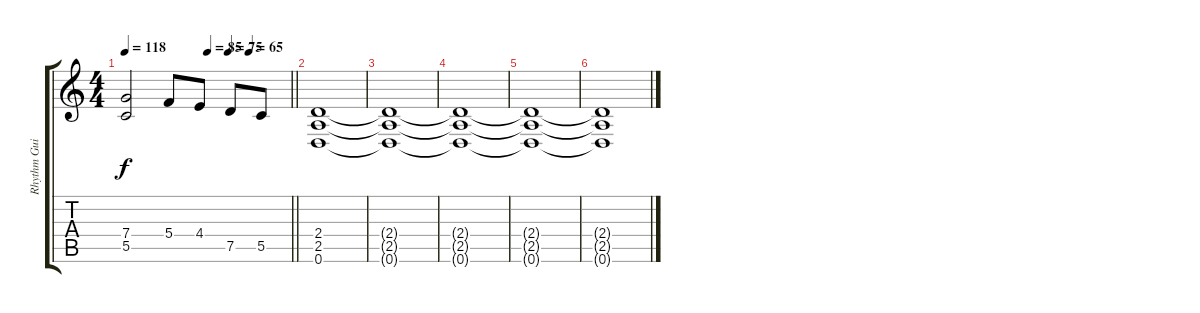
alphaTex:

\track ("Rhythm Guitar (Mille)" "Rhythm Gui") {instrument distortionguitar}
\staff {score tabs}
\tuning (D4 A3 F3 C3 G2 D2) {hide}
\ts (4 4)
\tempo 118
\tempo (85 0.5)
\tempo (75 0.625)
\tempo (65 0.75)
\clef g2
\barLineRight lightlight
\ks c
(7.4 5.5).2{dy f} 5.4.8 4.4.8 7.5.8 5.5.8 |
(2.4 2.5 0.6).1{volume 0} |
(2.4{t} 2.5{t} 0.6{t}).1 |
(2.4{t} 2.5{t} 0.6{t}).1 |
(2.4{t} 2.5{t} 0.6{t}).1 |
(2.4{t} 2.5{t} 0.6{t}).1
